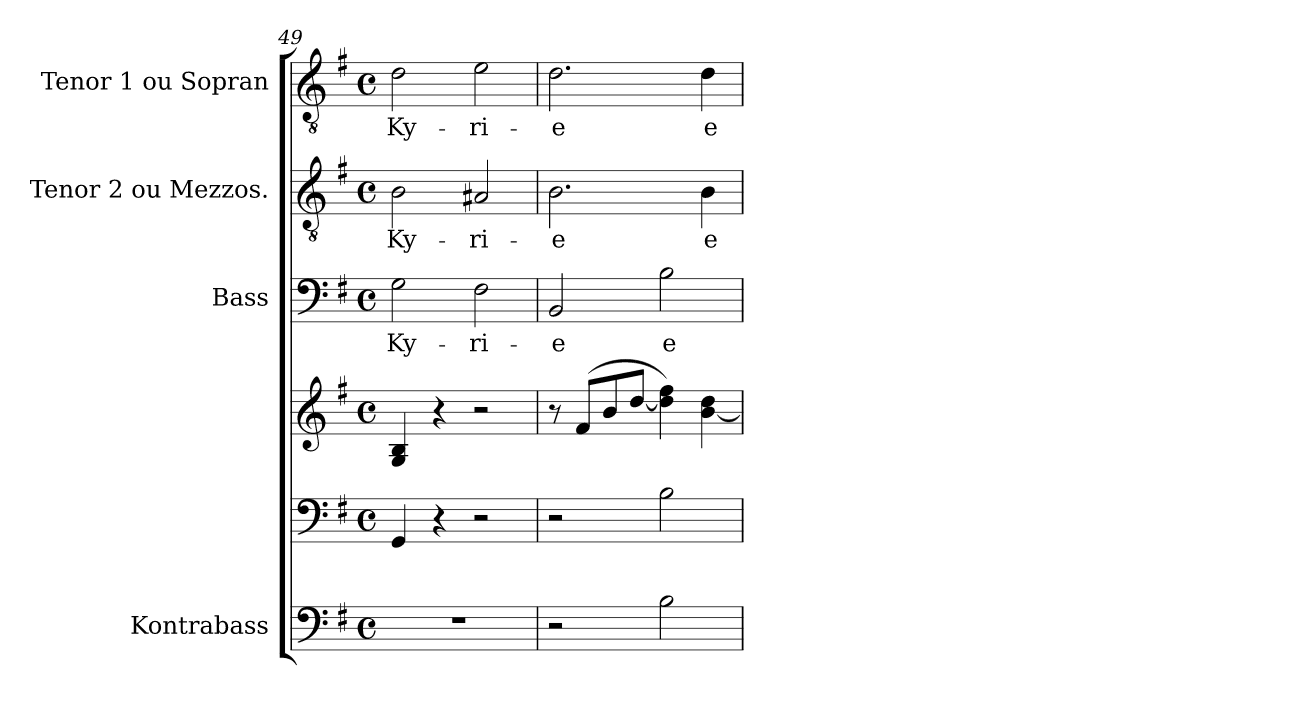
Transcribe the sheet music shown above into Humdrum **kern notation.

**kern	**kern	**kern	**kern	**text	**kern	**text	**kern	**text
*part5	*part4	*part4	*part3	*part3	*part2	*part2	*part1	*part1
*staff6	*staff5	*staff4	*staff3	*staff3	*staff2	*staff2	*staff1	*staff1
*I"Kontrabass	*	*	*I"Bass	*	*I"Tenor 2 ou Mezzos.	*	*I"Tenor 1 ou Sopran	*
*I'Kb.	*	*	*	*	*	*	*	*
*clefF4	*clefF4	*clefG2	*clefF4	*	*clefGv2	*	*clefGv2	*
*ITrd7c12	*	*	*	*	*	*	*	*
*k[f#]	*k[f#]	*k[f#]	*k[f#]	*	*k[f#]	*	*k[f#]	*
*G:	*G:	*G:	*G:	*	*G:	*	*G:	*
*M4/4	*M4/4	*M4/4	*M4/4	*	*M4/4	*	*M4/4	*
*met(c)	*met(c)	*met(c)	*met(c)	*	*met(c)	*	*met(c)	*
=49	=49	=49	=49	=49	=49	=49	=49	=49
!	!	!	!	!LO:LY:b	!	!LO:LY:b	!	!LO:LY:b
1r	4GG/	4G/ 4B/	2G\	Ky-	2B\	Ky-	2d\	Ky-
.	4r	4r	.	.	.	.	.	.
!	!	!	!	!LO:LY:b	!	!LO:LY:b	!	!LO:LY:b
.	2r	2r	2F#\	-ri-	2A#X/	-ri-	2e\	-ri-
!!LO:LB:g=z
=50	=50	=50	=50	=50	=50	=50	=50	=50
!	!	!	!	!LO:LY:b	!	!LO:LY:b	!	!LO:LY:b
2r	2r	8r	2BB/	-e	2.B\	-e	2.d\	-e
.	.	(>8f#/L	.	.	.	.	.	.
.	.	8b/	.	.	.	.	.	.
.	.	[8dd/J	.	.	.	.	.	.
!	!	!	!	!LO:LY:b	!	!	!	!
2BB\	2B\	4dd\] 4ff#\)	2B\	e-	.	.	.	.
!	!	!	!	!	!	!LO:LY:b	!	!LO:LY:b
.	.	[<4b\ 4dd\	.	.	4B\	e-	4d\	e-
=	=	=	=	=	=	=	=	=
*-	*-	*-	*-	*-	*-	*-	*-	*-
